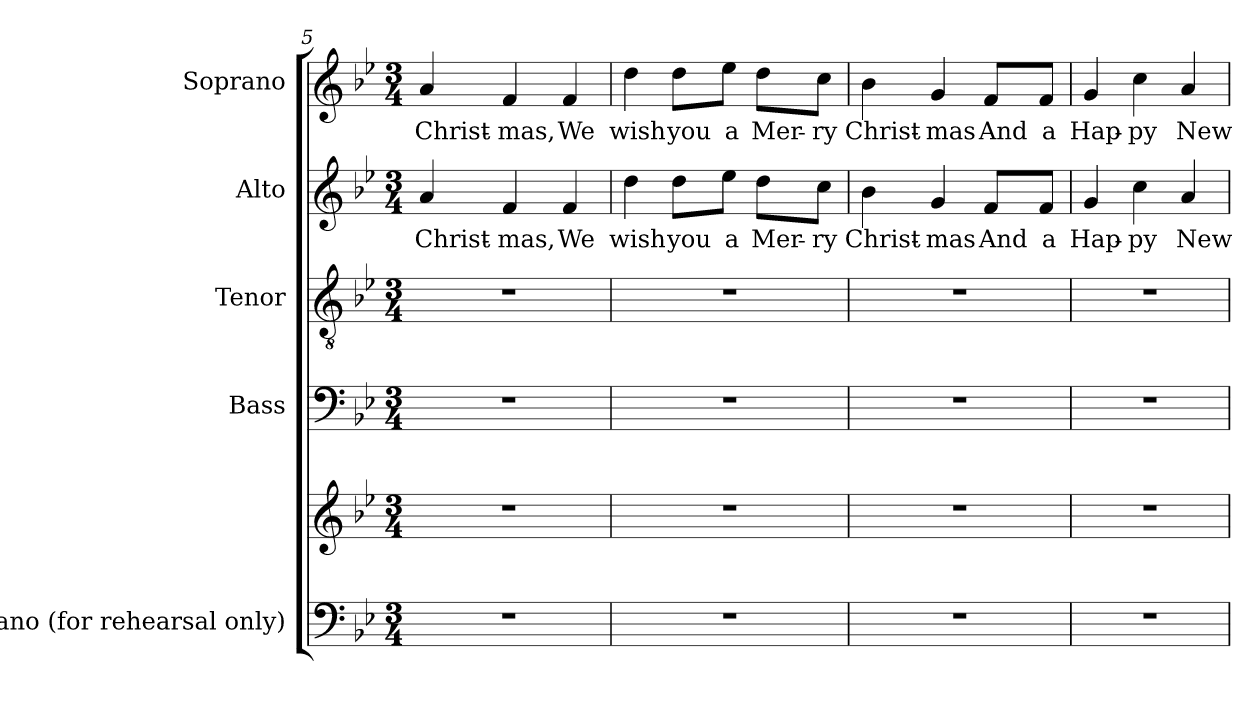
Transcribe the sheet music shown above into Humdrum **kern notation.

**kern	**kern	**kern	**kern	**kern	**text	**kern	**text
*part5	*part5	*part4	*part3	*part2	*part2	*part1	*part1
*staff6	*staff5	*staff4	*staff3	*staff2	*staff2	*staff1	*staff1
*I"Piano (for rehearsal  only)	*	*I"Bass	*I"Tenor	*I"Alto	*	*I"Soprano	*
*I'Pno.	*	*I'B.	*I'T.	*I'A.	*	*I'S.	*
*clefF4	*clefG2	*clefF4	*clefGv2	*clefG2	*	*clefG2	*
*	*	*	*ITrd7c12	*	*	*	*
*k[b-e-]	*k[b-e-]	*k[b-e-]	*k[b-e-]	*k[b-e-]	*	*k[b-e-]	*
*B-:	*B-:	*B-:	*B-:	*B-:	*	*B-:	*
*M3/4	*M3/4	*M3/4	*M3/4	*M3/4	*	*M3/4	*
=5	=5	=5	=5	=5	=5	=5	=5
!LO:N:vis=1	!LO:N:vis=1	!LO:N:vis=1	!LO:N:vis=1	!	!	!	!
!	!	!	!	!	!LO:LY:b:color=#000000	!	!
!	!	!	!	!	!	!	!LO:LY:b:color=#000000
2.r	2.r	2.r	2.r	4ai/	Christ-	4ai/	Christ-
!	!	!	!	!	!LO:LY:b:color=#000000	!	!
!	!	!	!	!	!	!	!LO:LY:b:color=#000000
.	.	.	.	4fi/	-mas,	4fi/	-mas,
!	!	!	!	!	!LO:LY:b:color=#000000	!	!
!	!	!	!	!	!	!	!LO:LY:b:color=#000000
.	.	.	.	4fi/	We	4fi/	We
!!LO:LB:g=z
=6	=6	=6	=6	=6	=6	=6	=6
!LO:N:vis=1	!LO:N:vis=1	!LO:N:vis=1	!LO:N:vis=1	!	!	!	!
!	!	!	!	!	!LO:LY:b:color=#000000	!	!
!	!	!	!	!	!	!	!LO:LY:b:color=#000000
2.r	2.r	2.r	2.r	4ddi\	wish	4ddi\	wish
!	!	!	!	!	!LO:LY:b:color=#000000	!	!
!	!	!	!	!	!	!	!LO:LY:b:color=#000000
.	.	.	.	8ddi\L	you	8ddi\L	you
!	!	!	!	!	!LO:LY:b:color=#000000	!	!
!	!	!	!	!	!	!	!LO:LY:b:color=#000000
.	.	.	.	8ee-i\J	a	8ee-i\J	a
!	!	!	!	!	!LO:LY:b:color=#000000	!	!
!	!	!	!	!	!	!	!LO:LY:b:color=#000000
.	.	.	.	8ddi\L	Mer-	8ddi\L	Mer-
!	!	!	!	!	!LO:LY:b:color=#000000	!	!
!	!	!	!	!	!	!	!LO:LY:b:color=#000000
.	.	.	.	8cci\J	-ry	8cci\J	-ry
=7	=7	=7	=7	=7	=7	=7	=7
!LO:N:vis=1	!LO:N:vis=1	!LO:N:vis=1	!LO:N:vis=1	!	!	!	!
!	!	!	!	!	!LO:LY:b:color=#000000	!	!
!	!	!	!	!	!	!	!LO:LY:b:color=#000000
2.r	2.r	2.r	2.r	4b-i\	Christ-	4b-i\	Christ-
!	!	!	!	!	!LO:LY:b:color=#000000	!	!
!	!	!	!	!	!	!	!LO:LY:b:color=#000000
.	.	.	.	4gi/	-mas	4gi/	-mas
!	!	!	!	!	!LO:LY:b:color=#000000	!	!
!	!	!	!	!	!	!	!LO:LY:b:color=#000000
.	.	.	.	8fi/L	And	8fi/L	And
!	!	!	!	!	!LO:LY:b:color=#000000	!	!
!	!	!	!	!	!	!	!LO:LY:b:color=#000000
.	.	.	.	8fi/J	a	8fi/J	a
=8	=8	=8	=8	=8	=8	=8	=8
!LO:N:vis=1	!LO:N:vis=1	!LO:N:vis=1	!LO:N:vis=1	!	!	!	!
!	!	!	!	!	!LO:LY:b:color=#000000	!	!
!	!	!	!	!	!	!	!LO:LY:b:color=#000000
2.r	2.r	2.r	2.r	4gi/	Hap-	4gi/	Hap-
!	!	!	!	!	!LO:LY:b:color=#000000	!	!
!	!	!	!	!	!	!	!LO:LY:b:color=#000000
.	.	.	.	4cci\	-py	4cci\	-py
!	!	!	!	!	!LO:LY:b:color=#000000	!	!
!	!	!	!	!	!	!	!LO:LY:b:color=#000000
.	.	.	.	4ai/	New	4ai/	New
=	=	=	=	=	=	=	=
*-	*-	*-	*-	*-	*-	*-	*-
